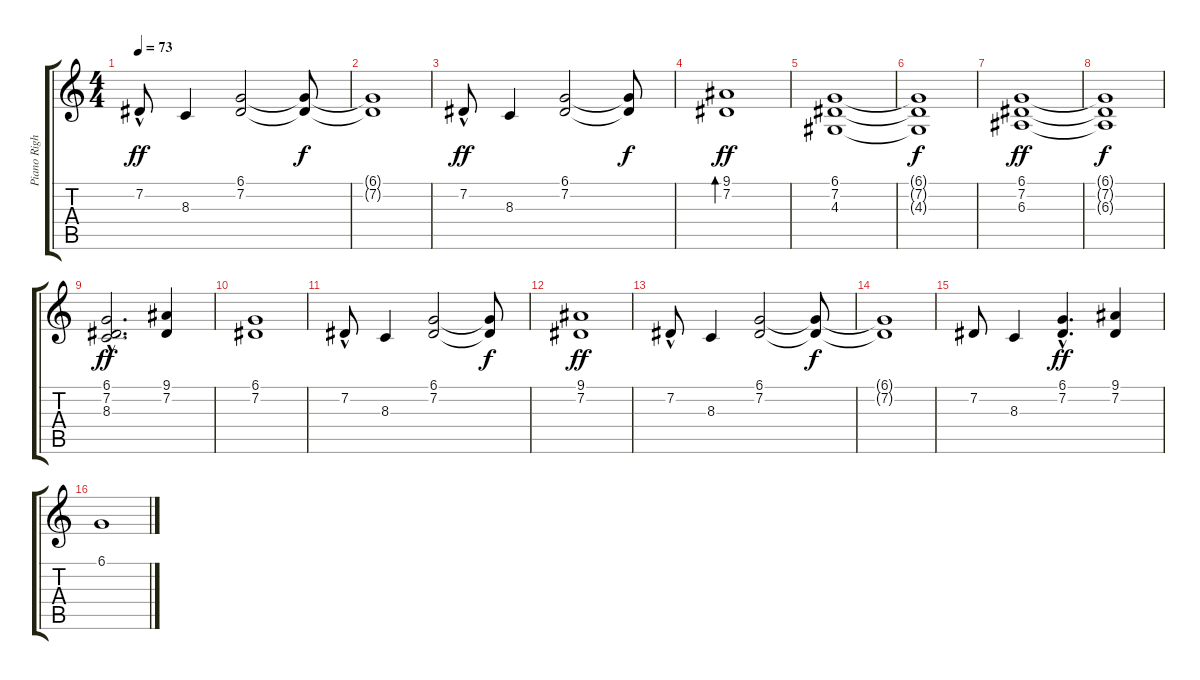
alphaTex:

\track ("Piano Right" "Piano Righ") {instrument acousticgrandpiano}
\staff {score tabs}
\tuning (Db4 Ab3 E3 B2 Gb2 Db2) {hide}
\ts (4 4)
\tempo 73
\clef g2
\ks c
7.2{hac}.8{dy ff} 8.3.4 (6.1 7.2).2 (6.1{t} 7.2{t}).8{dy f} |
(6.1{t} 7.2{t}).1 |
7.2{hac}.8{dy ff} 8.3.4 (6.1 7.2).2 (6.1{t} 7.2{t}).8{dy f} |
(9.1 7.2).1{bd 240 dy ff} |
(6.1 7.2 4.3).1 |
(6.1{t} 7.2{t} 4.3{t}).1{dy f} |
(6.1 7.2 6.3).1{dy ff} |
(6.1{t} 7.2{t} 6.3{t}).1{dy f} |
(6.1{hac} 7.2{hac} 8.3).2{d dy ff} (9.1 7.2).4 |
(6.1 7.2).1 |
7.2{hac}.8 8.3.4 (6.1 7.2).2 (6.1{t} 7.2{t}).8{dy f} |
(9.1 7.2).1{dy ff} |
7.2{hac}.8 8.3.4 (6.1 7.2).2 (6.1{t} 7.2{t}).8{dy f} |
(6.1{t} 7.2{t}).1 |
7.2.8 8.3.4 (6.1{hac} 7.2{hac}).4{d dy ff} (9.1 7.2).4 |
6.1.1
